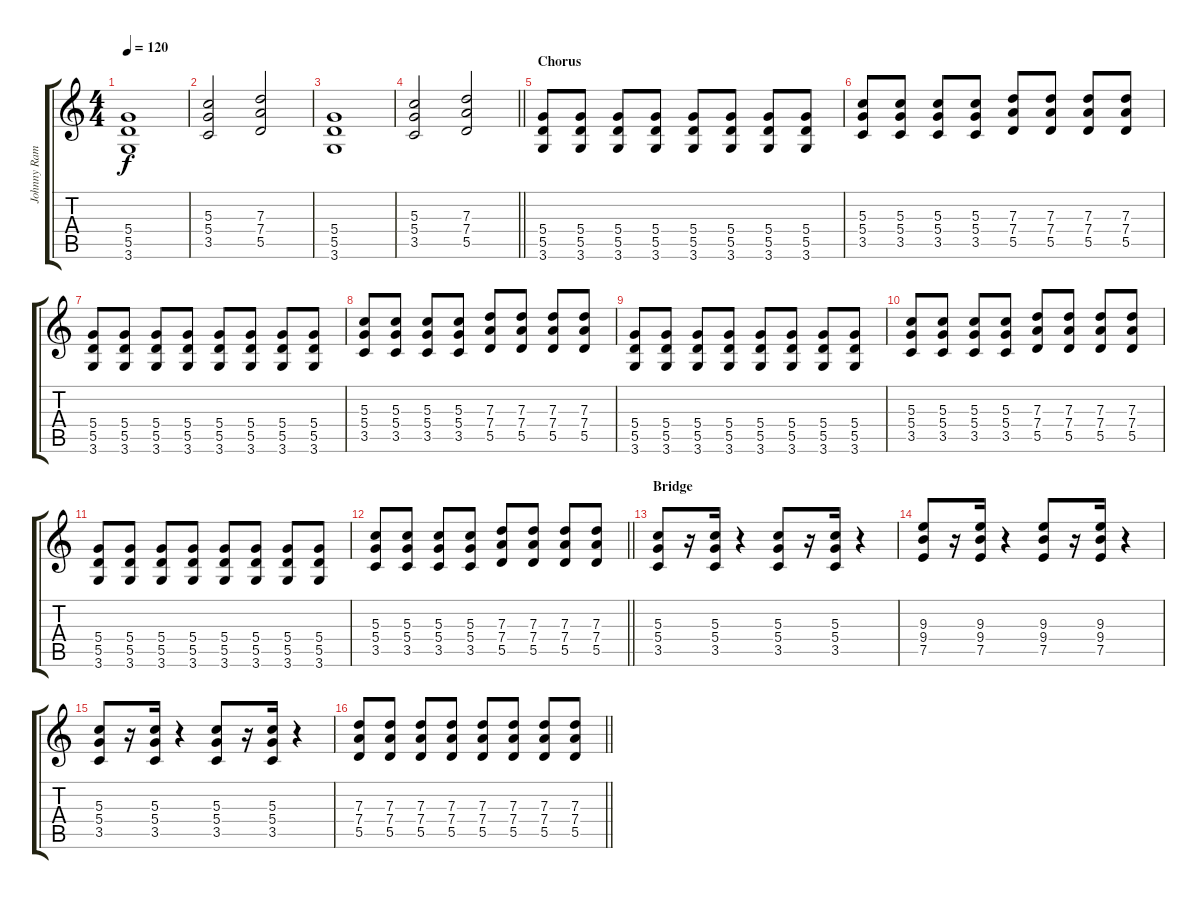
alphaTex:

\track ("Johnny Ramone" "Johnny Ram") {instrument distortionguitar}
\staff {score tabs}
\tuning (E4 B3 G3 D3 A2 E2) {hide}
\ts (4 4)
\tempo 120
\clef g2
\ks c
(5.4 5.5 3.6).1{dy f} |
(5.3 5.4 3.5).2 (7.3 7.4 5.5).2 |
(5.4 5.5 3.6).1 |
\barLineRight lightlight
(5.3 5.4 3.5).2 (7.3 7.4 5.5).2 |
\section ("" "Chorus")
(5.4 5.5 3.6).8 (5.4 5.5 3.6).8 (5.4 5.5 3.6).8 (5.4 5.5 3.6).8 (5.4 5.5 3.6).8 (5.4 5.5 3.6).8 (5.4 5.5 3.6).8 (5.4 5.5 3.6).8 |
(5.3 5.4 3.5).8 (5.3 5.4 3.5).8 (5.3 5.4 3.5).8 (5.3 5.4 3.5).8 (7.3 7.4 5.5).8 (7.3 7.4 5.5).8 (7.3 7.4 5.5).8 (7.3 7.4 5.5).8 |
(5.4 5.5 3.6).8 (5.4 5.5 3.6).8 (5.4 5.5 3.6).8 (5.4 5.5 3.6).8 (5.4 5.5 3.6).8 (5.4 5.5 3.6).8 (5.4 5.5 3.6).8 (5.4 5.5 3.6).8 |
(5.3 5.4 3.5).8 (5.3 5.4 3.5).8 (5.3 5.4 3.5).8 (5.3 5.4 3.5).8 (7.3 7.4 5.5).8 (7.3 7.4 5.5).8 (7.3 7.4 5.5).8 (7.3 7.4 5.5).8 |
(5.4 5.5 3.6).8 (5.4 5.5 3.6).8 (5.4 5.5 3.6).8 (5.4 5.5 3.6).8 (5.4 5.5 3.6).8 (5.4 5.5 3.6).8 (5.4 5.5 3.6).8 (5.4 5.5 3.6).8 |
(5.3 5.4 3.5).8 (5.3 5.4 3.5).8 (5.3 5.4 3.5).8 (5.3 5.4 3.5).8 (7.3 7.4 5.5).8 (7.3 7.4 5.5).8 (7.3 7.4 5.5).8 (7.3 7.4 5.5).8 |
(5.4 5.5 3.6).8 (5.4 5.5 3.6).8 (5.4 5.5 3.6).8 (5.4 5.5 3.6).8 (5.4 5.5 3.6).8 (5.4 5.5 3.6).8 (5.4 5.5 3.6).8 (5.4 5.5 3.6).8 |
\barLineRight lightlight
(5.3 5.4 3.5).8 (5.3 5.4 3.5).8 (5.3 5.4 3.5).8 (5.3 5.4 3.5).8 (7.3 7.4 5.5).8 (7.3 7.4 5.5).8 (7.3 7.4 5.5).8 (7.3 7.4 5.5).8 |
\section ("" "Bridge")
(5.3 5.4 3.5).8 r.16 (5.3 5.4 3.5).16 r.4 (5.3 5.4 3.5).8 r.16 (5.3 5.4 3.5).16 r.4 |
(9.3 9.4 7.5).8 r.16 (9.3 9.4 7.5).16 r.4 (9.3 9.4 7.5).8 r.16 (9.3 9.4 7.5).16 r.4 |
(5.3 5.4 3.5).8 r.16 (5.3 5.4 3.5).16 r.4 (5.3 5.4 3.5).8 r.16 (5.3 5.4 3.5).16 r.4 |
\barLineRight lightlight
(7.3 7.4 5.5).8 (7.3 7.4 5.5).8 (7.3 7.4 5.5).8 (7.3 7.4 5.5).8 (7.3 7.4 5.5).8 (7.3 7.4 5.5).8 (7.3 7.4 5.5).8 (7.3 7.4 5.5).8
